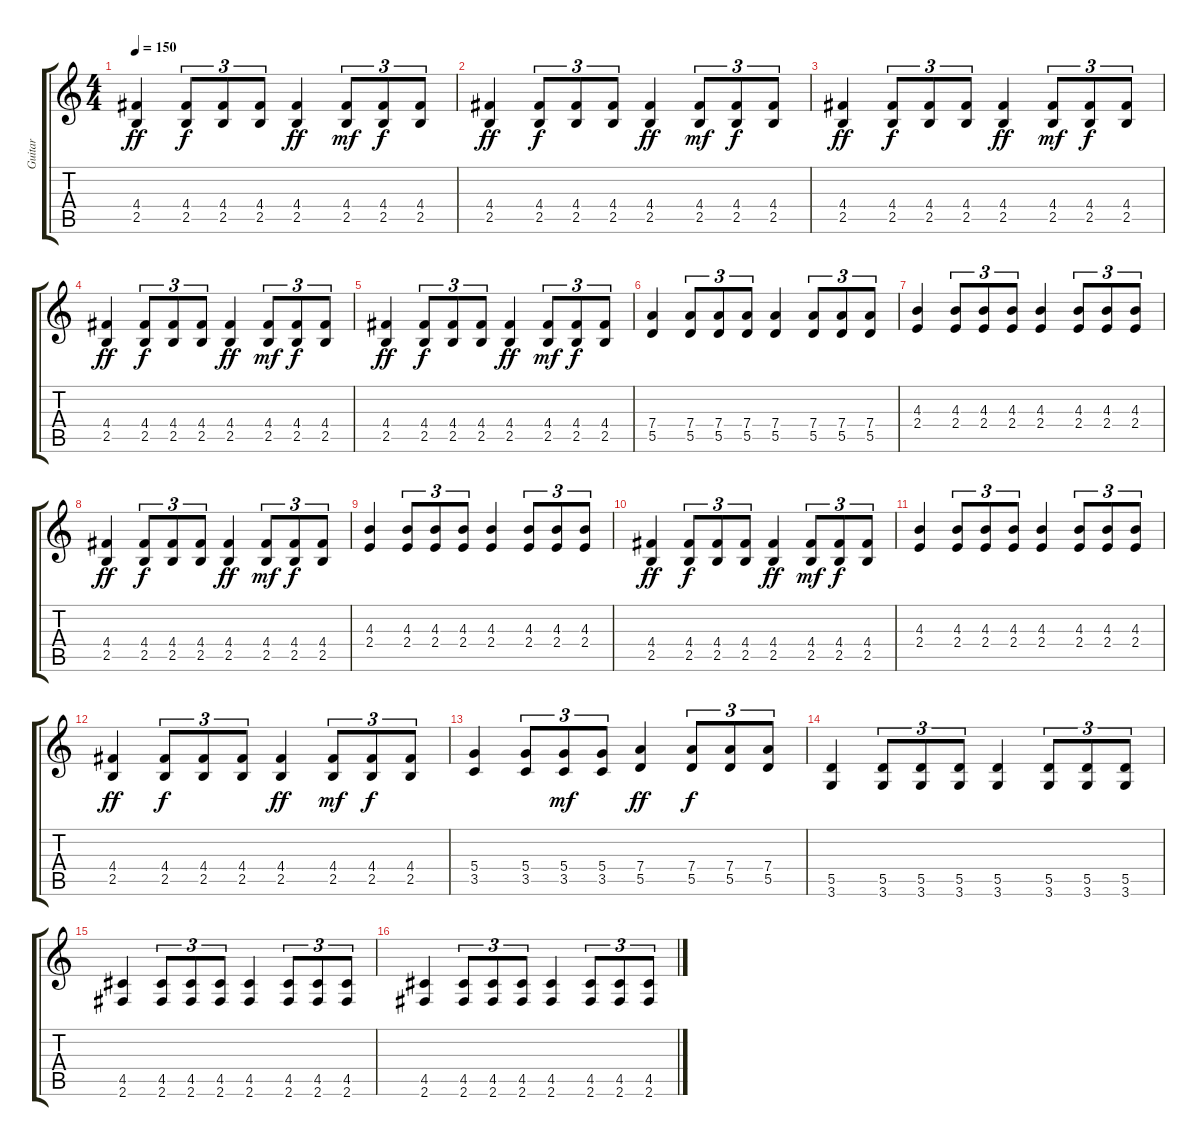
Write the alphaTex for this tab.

\track ("Guitar" "Guitar") {instrument overdrivenguitar}
\staff {score tabs}
\tuning (E4 B3 G3 D3 A2 E2) {hide}
\ts (4 4)
\tempo 150
\clef g2
\ks c
(4.4 2.5).4{dy ff} (4.4 2.5).8{tu (3 2) dy f} (4.4 2.5).8{tu (3 2)} (4.4 2.5).8{tu (3 2)} (4.4 2.5).4{dy ff} (4.4 2.5).8{tu (3 2) dy mf} (4.4 2.5).8{tu (3 2) dy f} (4.4 2.5).8{tu (3 2)} |
(4.4 2.5).4{dy ff} (4.4 2.5).8{tu (3 2) dy f} (4.4 2.5).8{tu (3 2)} (4.4 2.5).8{tu (3 2)} (4.4 2.5).4{dy ff} (4.4 2.5).8{tu (3 2) dy mf} (4.4 2.5).8{tu (3 2) dy f} (4.4 2.5).8{tu (3 2)} |
(4.4 2.5).4{dy ff} (4.4 2.5).8{tu (3 2) dy f} (4.4 2.5).8{tu (3 2)} (4.4 2.5).8{tu (3 2)} (4.4 2.5).4{dy ff} (4.4 2.5).8{tu (3 2) dy mf} (4.4 2.5).8{tu (3 2) dy f} (4.4 2.5).8{tu (3 2)} |
(4.4 2.5).4{dy ff} (4.4 2.5).8{tu (3 2) dy f} (4.4 2.5).8{tu (3 2)} (4.4 2.5).8{tu (3 2)} (4.4 2.5).4{dy ff} (4.4 2.5).8{tu (3 2) dy mf} (4.4 2.5).8{tu (3 2) dy f} (4.4 2.5).8{tu (3 2)} |
(4.4 2.5).4{dy ff} (4.4 2.5).8{tu (3 2) dy f} (4.4 2.5).8{tu (3 2)} (4.4 2.5).8{tu (3 2)} (4.4 2.5).4{dy ff} (4.4 2.5).8{tu (3 2) dy mf} (4.4 2.5).8{tu (3 2) dy f} (4.4 2.5).8{tu (3 2)} |
(7.4 5.5).4 (7.4 5.5).8{tu (3 2)} (7.4 5.5).8{tu (3 2)} (7.4 5.5).8{tu (3 2)} (7.4 5.5).4 (7.4 5.5).8{tu (3 2)} (7.4 5.5).8{tu (3 2)} (7.4 5.5).8{tu (3 2)} |
(4.3 2.4).4 (4.3 2.4).8{tu (3 2)} (4.3 2.4).8{tu (3 2)} (4.3 2.4).8{tu (3 2)} (4.3 2.4).4 (4.3 2.4).8{tu (3 2)} (4.3 2.4).8{tu (3 2)} (4.3 2.4).8{tu (3 2)} |
(4.4 2.5).4{dy ff} (4.4 2.5).8{tu (3 2) dy f} (4.4 2.5).8{tu (3 2)} (4.4 2.5).8{tu (3 2)} (4.4 2.5).4{dy ff} (4.4 2.5).8{tu (3 2) dy mf} (4.4 2.5).8{tu (3 2) dy f} (4.4 2.5).8{tu (3 2)} |
(4.3 2.4).4 (4.3 2.4).8{tu (3 2)} (4.3 2.4).8{tu (3 2)} (4.3 2.4).8{tu (3 2)} (4.3 2.4).4 (4.3 2.4).8{tu (3 2)} (4.3 2.4).8{tu (3 2)} (4.3 2.4).8{tu (3 2)} |
(4.4 2.5).4{dy ff} (4.4 2.5).8{tu (3 2) dy f} (4.4 2.5).8{tu (3 2)} (4.4 2.5).8{tu (3 2)} (4.4 2.5).4{dy ff} (4.4 2.5).8{tu (3 2) dy mf} (4.4 2.5).8{tu (3 2) dy f} (4.4 2.5).8{tu (3 2)} |
(4.3 2.4).4 (4.3 2.4).8{tu (3 2)} (4.3 2.4).8{tu (3 2)} (4.3 2.4).8{tu (3 2)} (4.3 2.4).4 (4.3 2.4).8{tu (3 2)} (4.3 2.4).8{tu (3 2)} (4.3 2.4).8{tu (3 2)} |
(4.4 2.5).4{dy ff} (4.4 2.5).8{tu (3 2) dy f} (4.4 2.5).8{tu (3 2)} (4.4 2.5).8{tu (3 2)} (4.4 2.5).4{dy ff} (4.4 2.5).8{tu (3 2) dy mf} (4.4 2.5).8{tu (3 2) dy f} (4.4 2.5).8{tu (3 2)} |
(5.4 3.5).4 (5.4 3.5).8{tu (3 2)} (5.4 3.5).8{tu (3 2) dy mf} (5.4 3.5).8{tu (3 2)} (7.4 5.5).4{dy ff} (7.4 5.5).8{tu (3 2) dy f} (7.4 5.5).8{tu (3 2)} (7.4 5.5).8{tu (3 2)} |
(5.5 3.6).4 (5.5 3.6).8{tu (3 2)} (5.5 3.6).8{tu (3 2)} (5.5 3.6).8{tu (3 2)} (5.5 3.6).4 (5.5 3.6).8{tu (3 2)} (5.5 3.6).8{tu (3 2)} (5.5 3.6).8{tu (3 2)} |
(4.5 2.6).4 (4.5 2.6).8{tu (3 2)} (4.5 2.6).8{tu (3 2)} (4.5 2.6).8{tu (3 2)} (4.5 2.6).4 (4.5 2.6).8{tu (3 2)} (4.5 2.6).8{tu (3 2)} (4.5 2.6).8{tu (3 2)} |
(4.5 2.6).4 (4.5 2.6).8{tu (3 2)} (4.5 2.6).8{tu (3 2)} (4.5 2.6).8{tu (3 2)} (4.5 2.6).4 (4.5 2.6).8{tu (3 2)} (4.5 2.6).8{tu (3 2)} (4.5 2.6).8{tu (3 2)}
